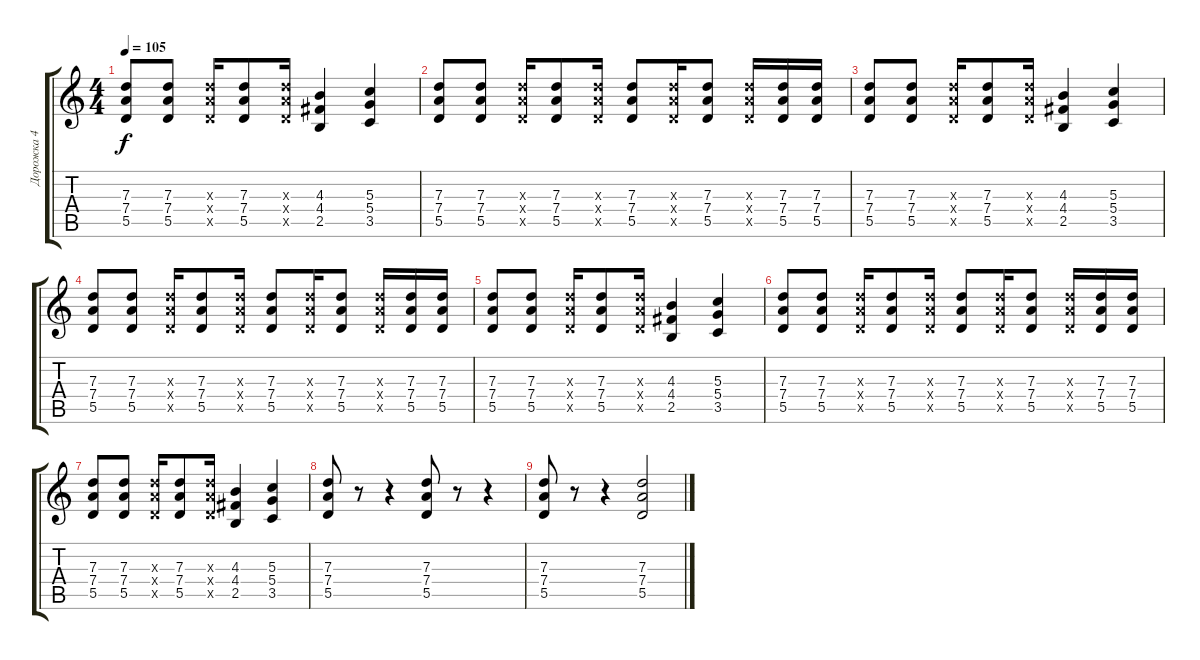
\track ("Дорожка 4" "Дорожка 4") {instrument distortionguitar}
\staff {score tabs}
\tuning (E4 B3 G3 D3 A2 E2) {hide}
\ts (4 4)
\tempo 105
\clef g2
\ks c
(7.3 7.4 5.5).8{dy f} (7.3 7.4 5.5).8 (7.3{x} 7.4{x} 5.5{x}).16 (7.3 7.4 5.5).8 (7.3{x} 7.4{x} 5.5{x}).16 (4.3 4.4 2.5).4 (5.3 5.4 3.5).4 |
(7.3 7.4 5.5).8 (7.3 7.4 5.5).8 (7.3{x} 7.4{x} 5.5{x}).16 (7.3 7.4 5.5).8 (7.3{x} 7.4{x} 5.5{x}).16 (7.3 7.4 5.5).8 (7.3{x} 7.4{x} 5.5{x}).16 (7.3 7.4 5.5).8 (7.3{x} 7.4{x} 5.5{x}).16 (7.3 7.4 5.5).16 (7.3 7.4 5.5).16 |
(7.3 7.4 5.5).8 (7.3 7.4 5.5).8 (7.3{x} 7.4{x} 5.5{x}).16 (7.3 7.4 5.5).8 (7.3{x} 7.4{x} 5.5{x}).16 (4.3 4.4 2.5).4 (5.3 5.4 3.5).4 |
(7.3 7.4 5.5).8 (7.3 7.4 5.5).8 (7.3{x} 7.4{x} 5.5{x}).16 (7.3 7.4 5.5).8 (7.3{x} 7.4{x} 5.5{x}).16 (7.3 7.4 5.5).8 (7.3{x} 7.4{x} 5.5{x}).16 (7.3 7.4 5.5).8 (7.3{x} 7.4{x} 5.5{x}).16 (7.3 7.4 5.5).16 (7.3 7.4 5.5).16 |
(7.3 7.4 5.5).8 (7.3 7.4 5.5).8 (7.3{x} 7.4{x} 5.5{x}).16 (7.3 7.4 5.5).8 (7.3{x} 7.4{x} 5.5{x}).16 (4.3 4.4 2.5).4 (5.3 5.4 3.5).4 |
(7.3 7.4 5.5).8 (7.3 7.4 5.5).8 (7.3{x} 7.4{x} 5.5{x}).16 (7.3 7.4 5.5).8 (7.3{x} 7.4{x} 5.5{x}).16 (7.3 7.4 5.5).8 (7.3{x} 7.4{x} 5.5{x}).16 (7.3 7.4 5.5).8 (7.3{x} 7.4{x} 5.5{x}).16 (7.3 7.4 5.5).16 (7.3 7.4 5.5).16 |
(7.3 7.4 5.5).8 (7.3 7.4 5.5).8 (7.3{x} 7.4{x} 5.5{x}).16 (7.3 7.4 5.5).8 (7.3{x} 7.4{x} 5.5{x}).16 (4.3 4.4 2.5).4 (5.3 5.4 3.5).4 |
(7.3 7.4 5.5).8 r.8 r.4 (7.3 7.4 5.5).8 r.8 r.4 |
(7.3 7.4 5.5).8 r.8 r.4 (7.3 7.4 5.5).2
